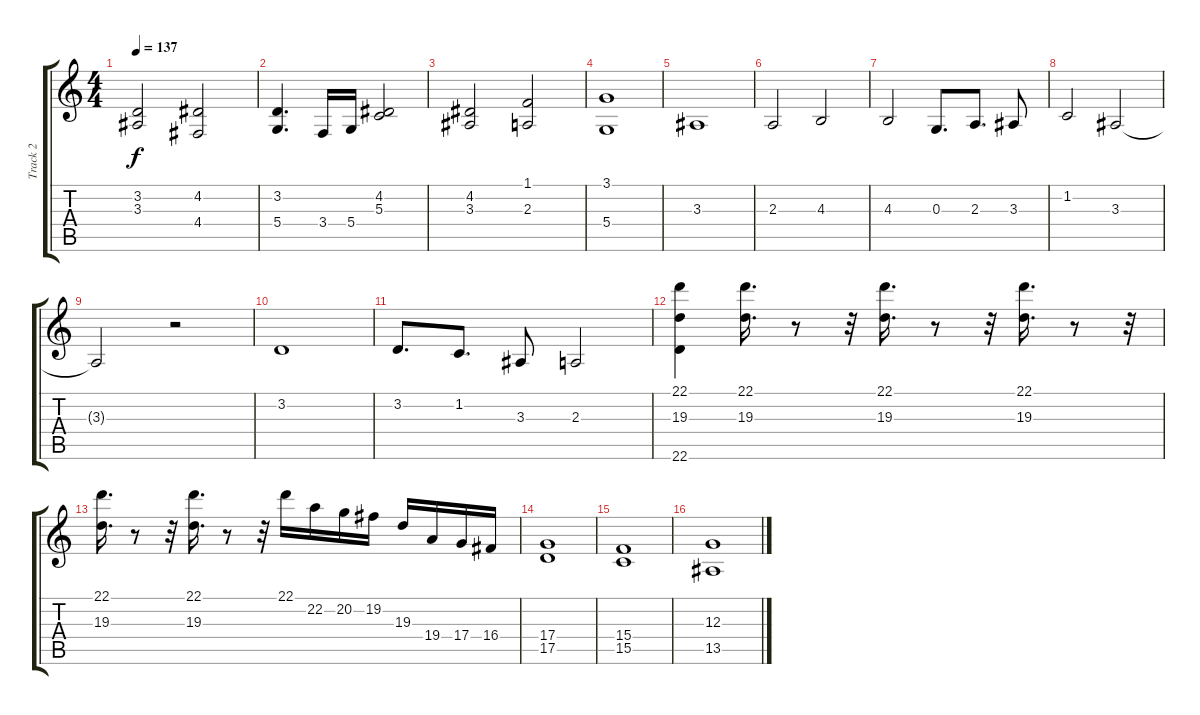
\track ("Track 2" "Track 2") {instrument stringensemble1}
\staff {score tabs}
\tuning (E4 B3 G3 D3 A2 E2) {hide}
\ts (4 4)
\tempo 137
\clef g2
\ks c
(3.2 3.3).2{dy f} (4.2 4.4).2 |
(3.2 5.4).4{d} 3.4.16 5.4.16 (4.2 5.3).2 |
(4.2 3.3).2 (1.1 2.3).2 |
(3.1 5.4).1 |
3.3.1 |
2.3.2 4.3.2 |
4.3.2 0.3.8{d} 2.3.8{d} 3.3.8 |
1.2.2 3.3.2 |
3.3{t}.2 r.2 |
3.2.1 |
3.2.8{d} 1.2.8{d} 3.3.8 2.3.2 |
(22.1 19.3 22.6).4 (22.1 19.3).16{d} r.8 r.32 (22.1 19.3).16{d} r.8 r.32 (22.1 19.3).16{d} r.8 r.32 |
(22.1 19.3).16{d} r.8 r.32 (22.1 19.3).16{d} r.8 r.32 22.1.16 22.2.16 20.2.16 19.2.16 19.3.16 19.4.16 17.4.16 16.4.16 |
(17.4 17.5).1 |
(15.4 15.5).1 |
(12.3 13.5).1
